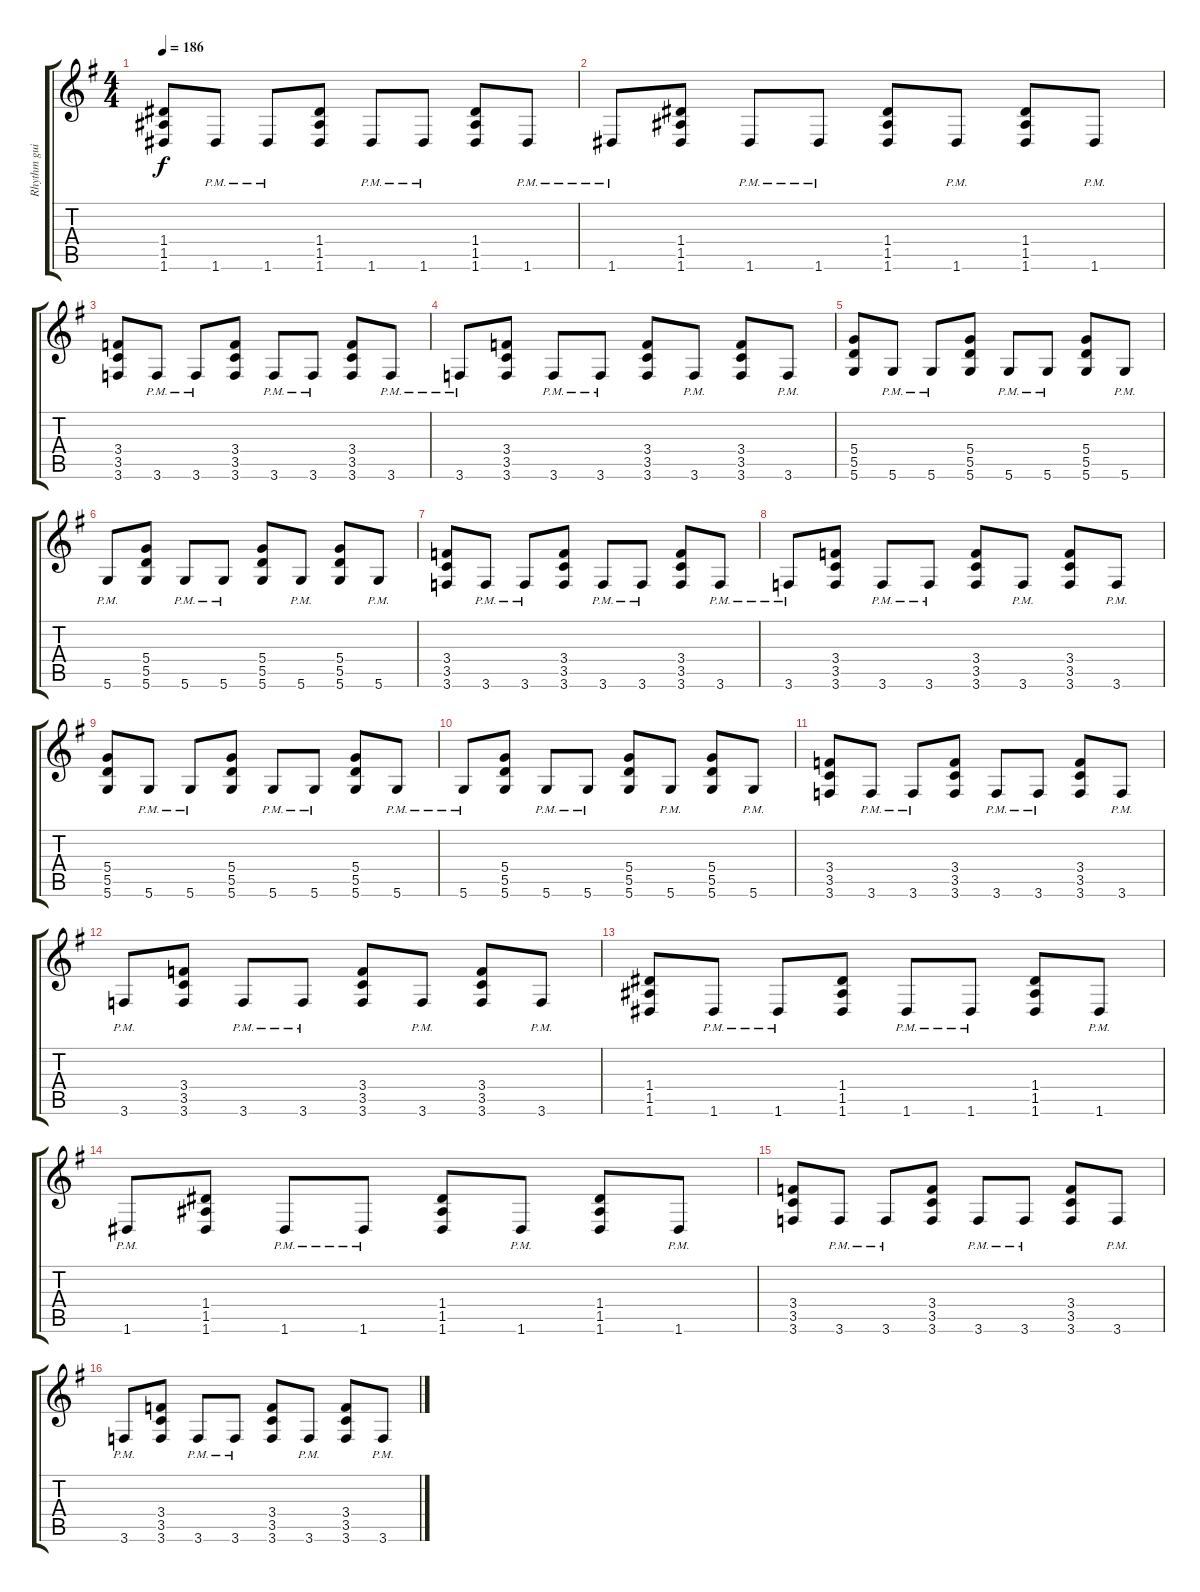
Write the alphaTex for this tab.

\track ("Rhythm guitar" "Rhythm gui") {instrument overdrivenguitar}
\staff {score tabs}
\tuning (E4 B3 G3 D3 A2 D2) {hide}
\ts (4 4)
\tempo 186
\clef g2
\ks g
(1.4 1.5 1.6).8{dy f} 1.6{pm}.8 1.6{pm}.8 (1.4 1.5 1.6).8 1.6{pm}.8 1.6{pm}.8 (1.4 1.5 1.6).8 1.6{pm}.8 |
1.6{pm}.8 (1.4 1.5 1.6).8 1.6{pm}.8 1.6{pm}.8 (1.4 1.5 1.6).8 1.6{pm}.8 (1.4 1.5 1.6).8 1.6{pm}.8 |
(3.4 3.5 3.6).8 3.6{pm}.8 3.6{pm}.8 (3.4 3.5 3.6).8 3.6{pm}.8 3.6{pm}.8 (3.4 3.5 3.6).8 3.6{pm}.8 |
3.6{pm}.8 (3.4 3.5 3.6).8 3.6{pm}.8 3.6{pm}.8 (3.4 3.5 3.6).8 3.6{pm}.8 (3.4 3.5 3.6).8 3.6{pm}.8 |
(5.4 5.5 5.6).8 5.6{pm}.8 5.6{pm}.8 (5.4 5.5 5.6).8 5.6{pm}.8 5.6{pm}.8 (5.4 5.5 5.6).8 5.6{pm}.8 |
5.6{pm}.8 (5.4 5.5 5.6).8 5.6{pm}.8 5.6{pm}.8 (5.4 5.5 5.6).8 5.6{pm}.8 (5.4 5.5 5.6).8 5.6{pm}.8 |
(3.4 3.5 3.6).8 3.6{pm}.8 3.6{pm}.8 (3.4 3.5 3.6).8 3.6{pm}.8 3.6{pm}.8 (3.4 3.5 3.6).8 3.6{pm}.8 |
3.6{pm}.8 (3.4 3.5 3.6).8 3.6{pm}.8 3.6{pm}.8 (3.4 3.5 3.6).8 3.6{pm}.8 (3.4 3.5 3.6).8 3.6{pm}.8 |
(5.4 5.5 5.6).8 5.6{pm}.8 5.6{pm}.8 (5.4 5.5 5.6).8 5.6{pm}.8 5.6{pm}.8 (5.4 5.5 5.6).8 5.6{pm}.8 |
5.6{pm}.8 (5.4 5.5 5.6).8 5.6{pm}.8 5.6{pm}.8 (5.4 5.5 5.6).8 5.6{pm}.8 (5.4 5.5 5.6).8 5.6{pm}.8 |
(3.4 3.5 3.6).8 3.6{pm}.8 3.6{pm}.8 (3.4 3.5 3.6).8 3.6{pm}.8 3.6{pm}.8 (3.4 3.5 3.6).8 3.6{pm}.8 |
3.6{pm}.8 (3.4 3.5 3.6).8 3.6{pm}.8 3.6{pm}.8 (3.4 3.5 3.6).8 3.6{pm}.8 (3.4 3.5 3.6).8 3.6{pm}.8 |
(1.4 1.5 1.6).8 1.6{pm}.8 1.6{pm}.8 (1.4 1.5 1.6).8 1.6{pm}.8 1.6{pm}.8 (1.4 1.5 1.6).8 1.6{pm}.8 |
1.6{pm}.8 (1.4 1.5 1.6).8 1.6{pm}.8 1.6{pm}.8 (1.4 1.5 1.6).8 1.6{pm}.8 (1.4 1.5 1.6).8 1.6{pm}.8 |
(3.4 3.5 3.6).8 3.6{pm}.8 3.6{pm}.8 (3.4 3.5 3.6).8 3.6{pm}.8 3.6{pm}.8 (3.4 3.5 3.6).8 3.6{pm}.8 |
3.6{pm}.8 (3.4 3.5 3.6).8 3.6{pm}.8 3.6{pm}.8 (3.4 3.5 3.6).8 3.6{pm}.8 (3.4 3.5 3.6).8 3.6{pm}.8
